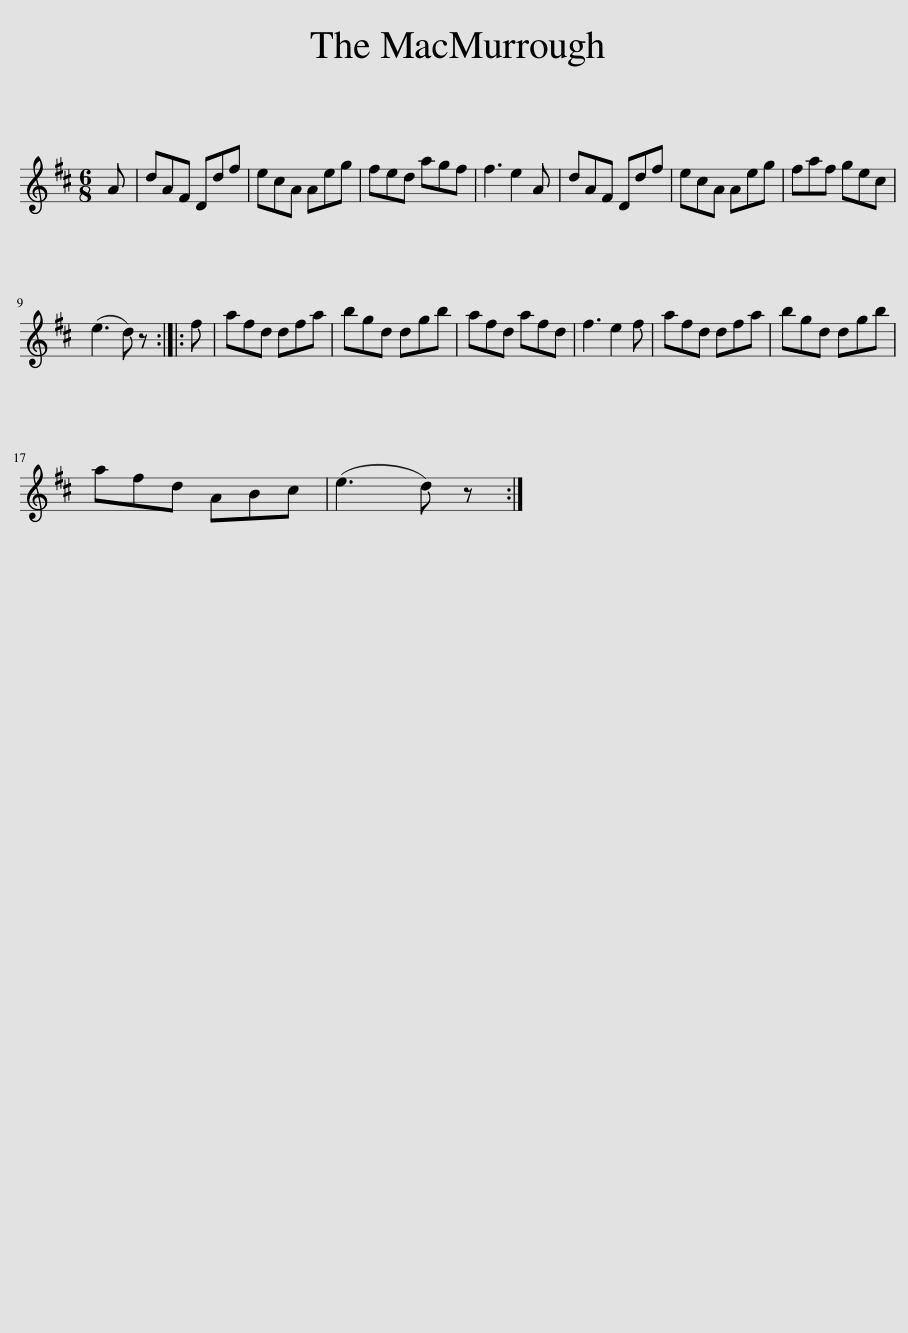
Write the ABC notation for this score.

X:1
L:1/8
M:6/8
I:linebreak $
K:D
V:1 treble
V:1
 A | dAF Ddf | ecA Aeg | fed agf | f3 e2 A | %5
 dAF Ddf | ecA Aeg | faf gec |$ (e3 d) z :: f | %10
 afd dfa | bgd dgb | afd afd | f3 e2 f | afd dfa | %15
 bgd dgb |$ afd ABc | (e3 d) z :| %18
